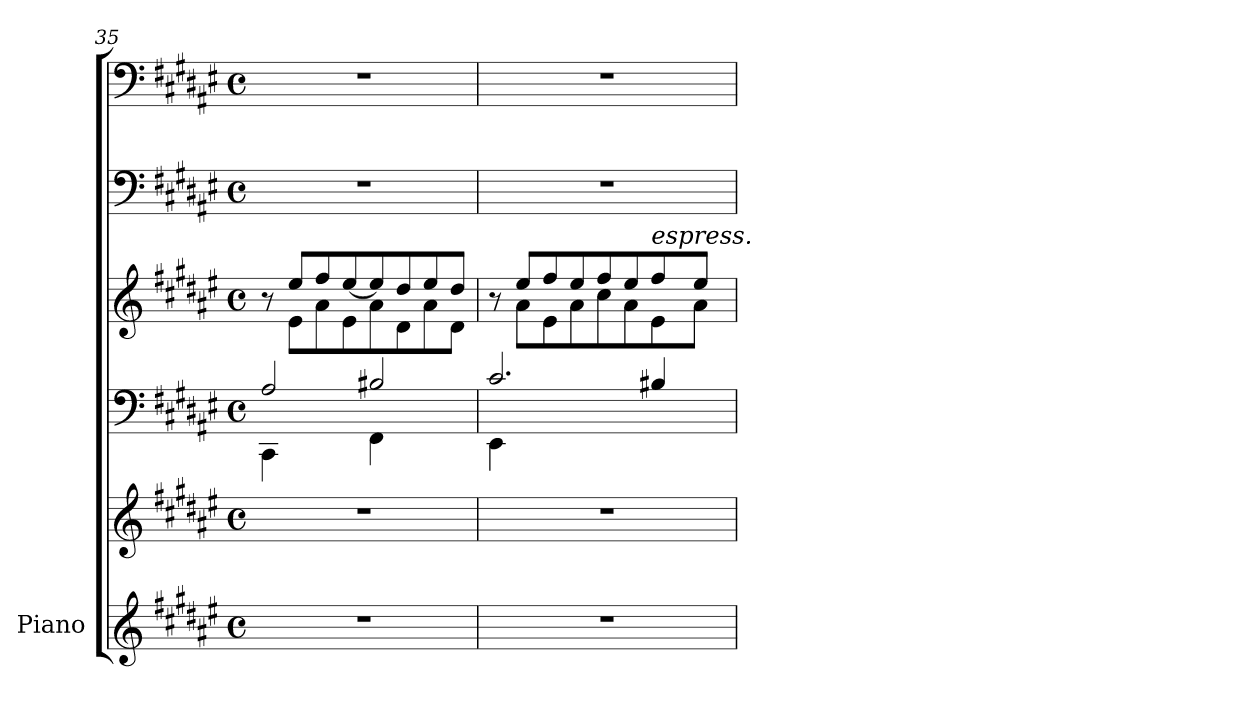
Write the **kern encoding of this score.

**kern	**kern	**kern	**kern	**kern	**kern
*part1	*part1	*part1	*part1	*part1	*part1
*staff6	*staff5	*staff4	*staff3	*staff2	*staff1
*I"Piano	*	*	*	*	*
*I'Pno.	*	*	*	*	*
*clefG2	*clefG2	*clefF4	*clefG2	*clefF4	*clefF4
*k[f#c#g#d#a#e#]	*k[f#c#g#d#a#e#]	*k[f#c#g#d#a#e#]	*k[f#c#g#d#a#e#]	*k[f#c#g#d#a#e#]	*k[f#c#g#d#a#e#]
*M4/4	*M4/4	*M4/4	*M4/4	*M4/4	*M4/4
*met(c)	*met(c)	*met(c)	*met(c)	*met(c)	*met(c)
=35	=35	=35	=35	=35	=35
*	*	*^	*^	*	*
1r	1r	2A#/	4CC#:\	8ryy	8r	1r	1r
.	.	.	.	8e#\L	8ee#/L	.	.
.	.	.	4ryy	8a#\	8ff#/	.	.
.	.	.	.	8e#\	[8ee#/	.	.
.	.	2B#X:/	4FF#\	8a#\	8ee#/]	.	.
.	.	.	.	8d#\	8dd#/	.	.
.	.	.	4ryy	8a#\	8ee#/	.	.
.	.	.	.	8d#\J	8dd#/J	.	.
!!LO:LB:g=z
=36	=36	=36	=36	=36	=36	=36	=36
*	*	*	*	*	*	*	*MM100
1r	1r	2.c#/	4EE#:\	8ryy	8r	1r	1r
.	.	.	.	8a#\L	8ee#/L	.	.
.	.	.	4ryy	8e#\	8ff#/	.	.
.	.	.	.	8a#\	8ee#/	.	.
.	.	.	2ryy	8cc#\	8ff#/	.	.
.	.	.	.	8a#\	8ee#/	.	.
!	!	!	!	!LO:TX:a:i:t=espress.	!	!	!
.	.	4B#X/	.	8e#\	8ff#/	.	.
.	.	.	.	8a#\J	8ee#/J	.	.
*	*	*v	*v	*	*	*	*
*	*	*	*v	*v	*	*
=	=	=	=	=	=
*-	*-	*-	*-	*-	*-
